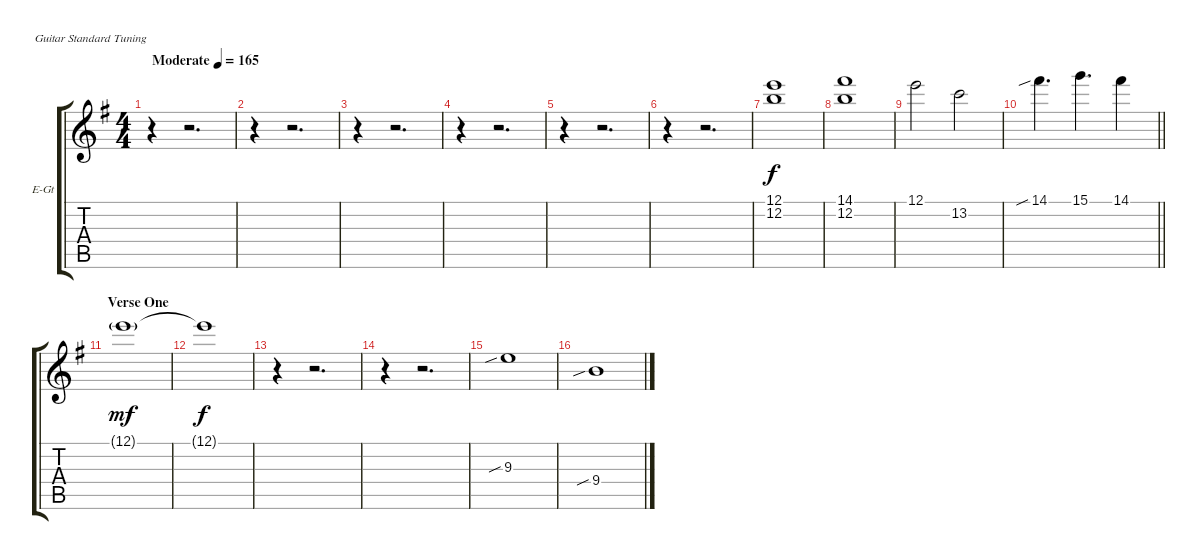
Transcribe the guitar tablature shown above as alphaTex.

\bracketExtendMode groupsimilarinstruments
\firstSystemTrackNameOrientation horizontal
\otherSystemsTrackNameOrientation horizontal
\track ("Track 2" "E-Gt") {instrument overdrivenguitar}
\staff {score tabs}
\tuning (E4 B3 G3 D3 A2 E2)
\ts (4 4)
\beaming (8 2 2 2 2)
\tempo (165 "Moderate")
\clef g2
\ks eminor
r.4{dy f instrument overdrivenguitar} r.2{d} |
r.4 r.2{d} |
r.4 r.2{d} |
r.4 r.2{d} |
r.4 r.2{d} |
r.4 r.2{d} |
(12.1 12.2).1 |
(14.1 12.2).1 |
12.1.2 13.2.2 |
\barLineRight lightlight
14.1{sib}.4{d} 15.1.4{d} 14.1.4 |
\section ("" "Verse One")
12.1{g}.1{dy mf} |
12.1{t}.1{dy f} |
r.4 r.2{d} |
r.4 r.2{d} |
9.3{sib}.1 |
9.4{sib}.1
